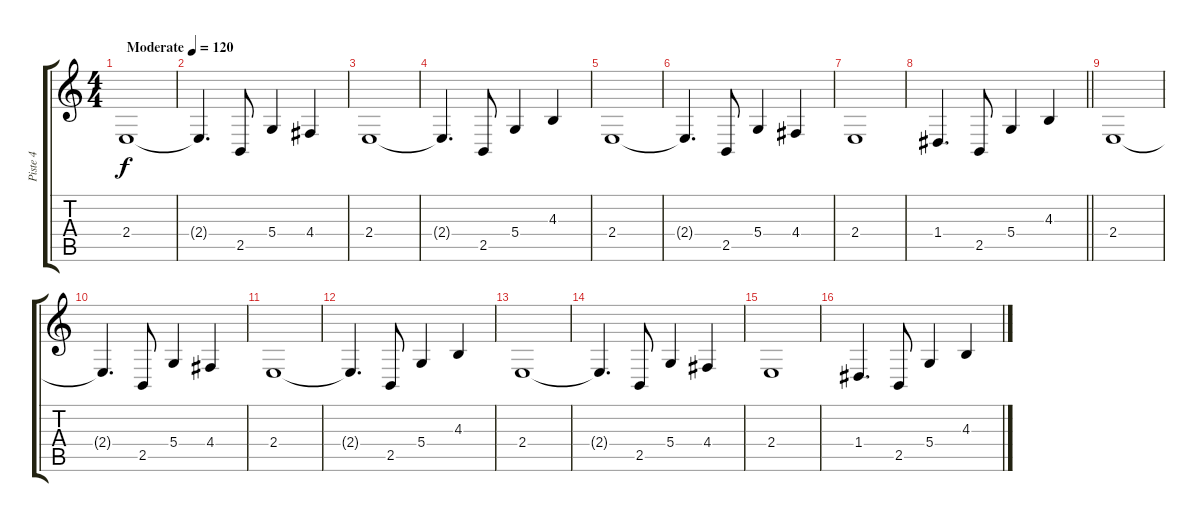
\track ("Piste 4" "Piste 4") {instrument fx7echoes}
\staff {score tabs}
\tuning (E4 B3 G3 D3 A2 E2) {hide}
\ts (4 4)
\tempo (120 "Moderate")
\clef g2
\ks c
2.4.1{dy f instrument fx7echoes} |
2.4{t}.4{d} 2.5.8 5.4.4 4.4.4 |
2.4.1 |
2.4{t}.4{d} 2.5.8 5.4.4 4.3.4 |
2.4.1 |
2.4{t}.4{d} 2.5.8 5.4.4 4.4.4 |
2.4.1 |
\barLineRight lightlight
1.4.4{d} 2.5.8 5.4.4 4.3.4 |
2.4.1 |
2.4{t}.4{d} 2.5.8 5.4.4 4.4.4 |
2.4.1 |
2.4{t}.4{d} 2.5.8 5.4.4 4.3.4 |
2.4.1 |
2.4{t}.4{d} 2.5.8 5.4.4 4.4.4 |
2.4.1 |
1.4.4{d} 2.5.8 5.4.4 4.3.4
